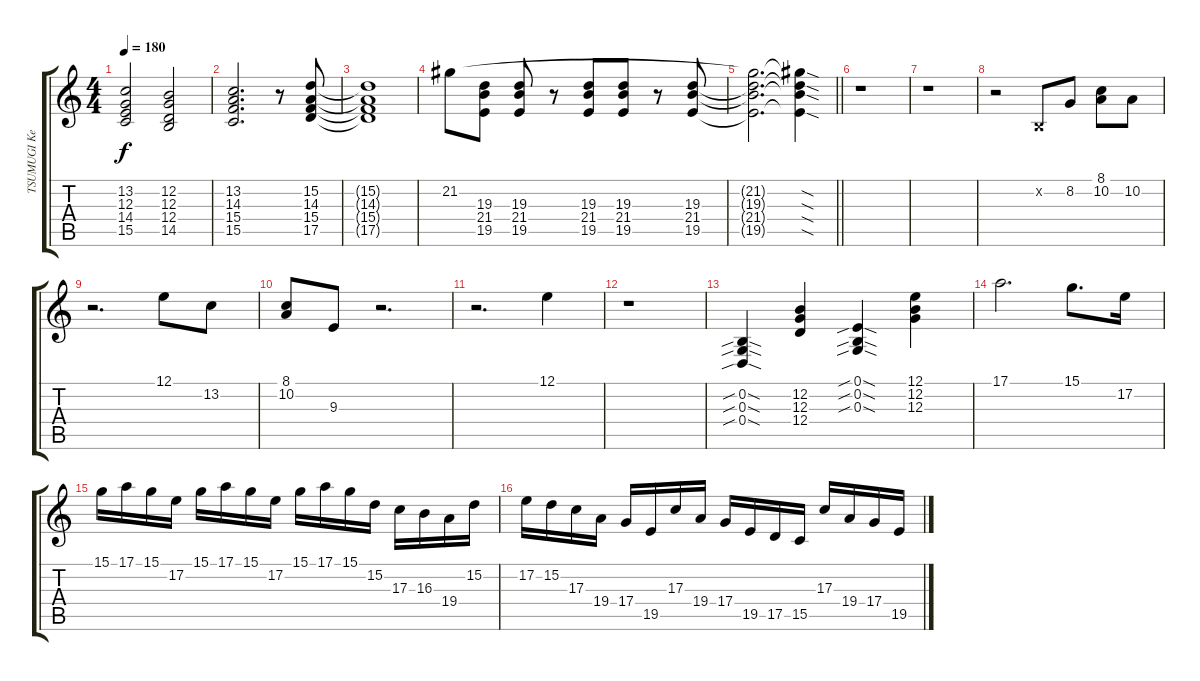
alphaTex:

\track ("TSUMUGI Keyboard" "TSUMUGI Ke") {instrument lead2sawtooth}
\staff {score tabs}
\tuning (E4 B3 G3 D3 A2 E2) {hide}
\ts (4 4)
\tempo 180
\clef g2
\ks c
(13.2 12.3 14.4 15.5).2{dy f} (12.2 12.3 12.4 14.5).2 |
(13.2 14.3 15.4 15.5).2{d} r.8 (15.2 14.3 15.4 17.5).8 |
(15.2{t} 14.3{t} 15.4{t} 17.5{t}).1 |
21.2.8 (19.3 21.4 19.5).8 (19.3 21.4 19.5).8 r.8 (19.3 21.4 19.5).8 (19.3 21.4 19.5).8 r.8 (19.3 21.4 19.5).8 |
\barLineRight lightlight
(21.2{t} 19.3{t} 21.4{t} 19.5{t}).2{d} (21.2{sod t} 19.3{sod t} 21.4{sod t} 19.5{sod t}).4 |
r.1 |
r.1 |
r.2 0.2{x}.8 8.2.8 (8.1 10.2).8 10.2.8 |
r.2{d} 12.1.8 13.2.8 |
(8.1 10.2).8 9.3.8 r.2{d} |
r.2{d} 12.1.4 |
r.1 |
(0.2{sib sod} 0.3{sib sod} 0.4{sib sod}).4 (12.2 12.3 12.4).4 (0.1{sib sod} 0.2{sib sod} 0.3{sib sod}).4 (12.1 12.2 12.3).4 |
17.1.2{d} 15.1.8{d} 17.2.16 |
15.1.16 17.1.16 15.1.16 17.2.16 15.1.16 17.1.16 15.1.16 17.2.16 15.1.16 17.1.16 15.1.16 15.2.16 17.3.16 16.3.16 19.4.16 15.2.16 |
17.2.16 15.2.16 17.3.16 19.4.16 17.4.16 19.5.16 17.3.16 19.4.16 17.4.16 19.5.16 17.5.16 15.5.16 17.3.16 19.4.16 17.4.16 19.5.16
